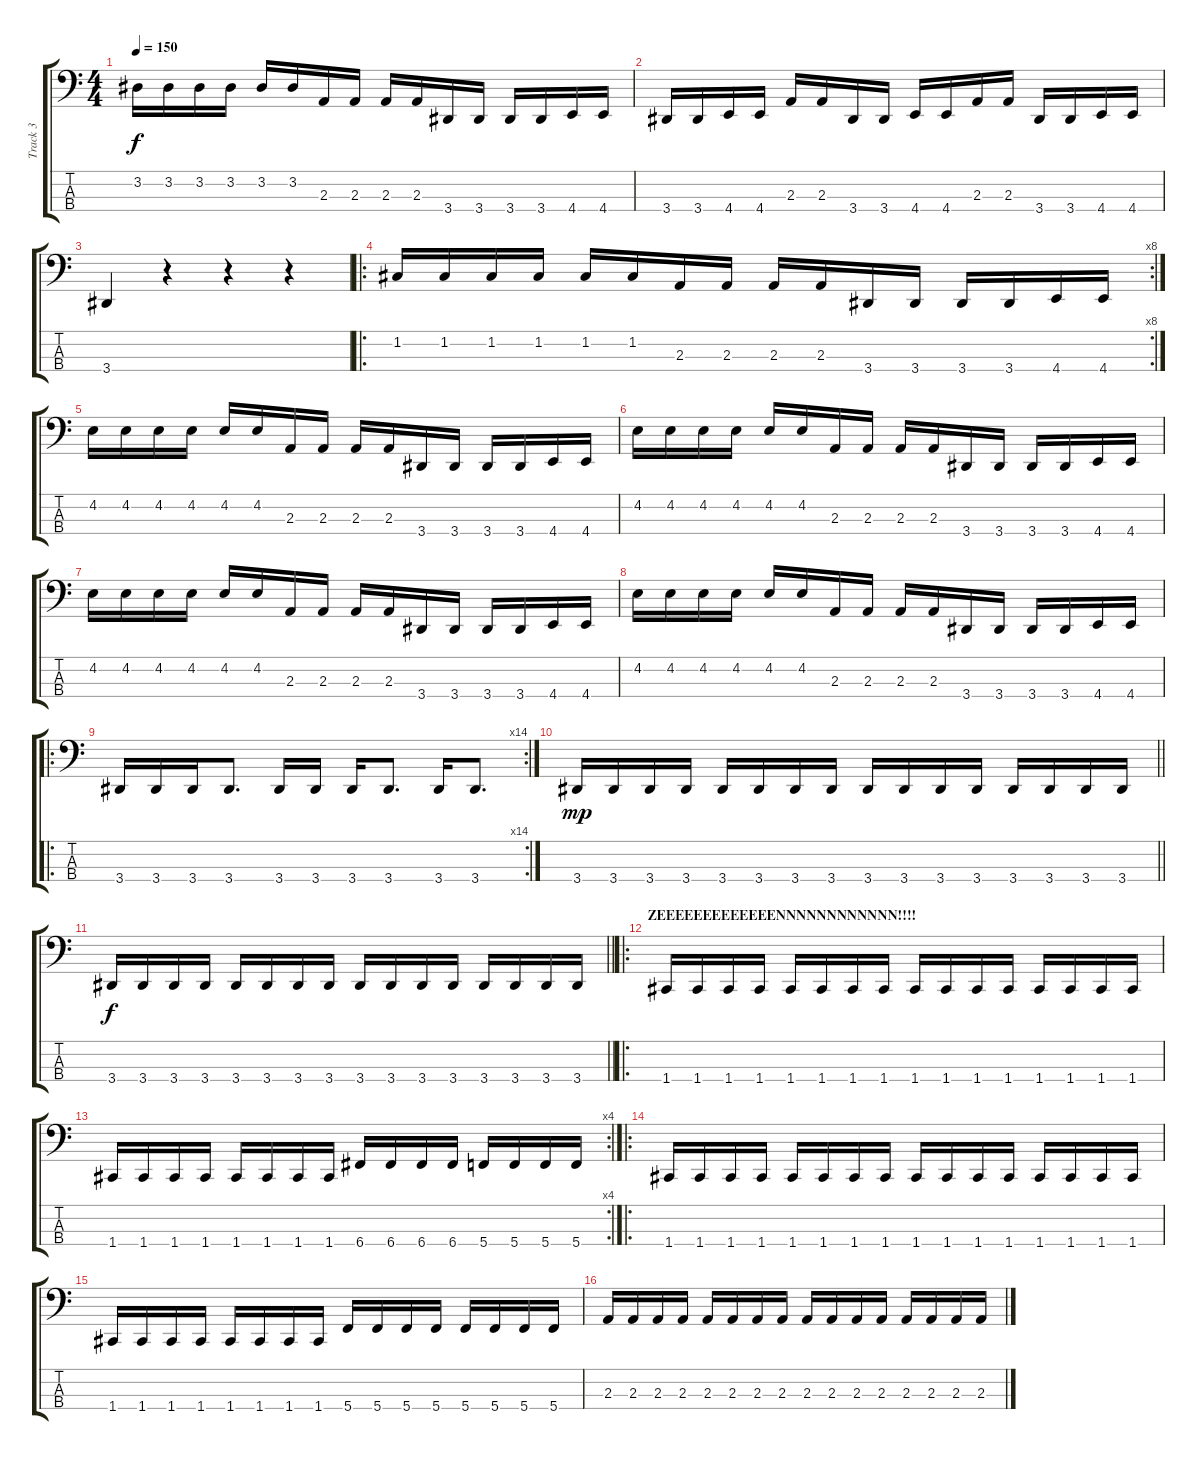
\track ("Track 3" "Track 3") {instrument electricbasspick}
\staff {score tabs}
\tuning (G2 C2 G1 C1) {hide}
\ts (4 4)
\tempo 150
\clef f4
\ks c
3.2.16{dy f} 3.2.16 3.2.16 3.2.16 3.2.16 3.2.16 2.3.16 2.3.16 2.3.16 2.3.16 3.4.16 3.4.16 3.4.16 3.4.16 4.4.16 4.4.16 |
3.4.16 3.4.16 4.4.16 4.4.16 2.3.16 2.3.16 3.4.16 3.4.16 4.4.16 4.4.16 2.3.16 2.3.16 3.4.16 3.4.16 4.4.16 4.4.16 |
3.4.4 r.4 r.4 r.4 |
\ro
\rc 8
1.2.16 1.2.16 1.2.16 1.2.16 1.2.16 1.2.16 2.3.16 2.3.16 2.3.16 2.3.16 3.4.16 3.4.16 3.4.16 3.4.16 4.4.16 4.4.16 |
4.2.16 4.2.16 4.2.16 4.2.16 4.2.16 4.2.16 2.3.16 2.3.16 2.3.16 2.3.16 3.4.16 3.4.16 3.4.16 3.4.16 4.4.16 4.4.16 |
4.2.16 4.2.16 4.2.16 4.2.16 4.2.16 4.2.16 2.3.16 2.3.16 2.3.16 2.3.16 3.4.16 3.4.16 3.4.16 3.4.16 4.4.16 4.4.16 |
4.2.16 4.2.16 4.2.16 4.2.16 4.2.16 4.2.16 2.3.16 2.3.16 2.3.16 2.3.16 3.4.16 3.4.16 3.4.16 3.4.16 4.4.16 4.4.16 |
4.2.16 4.2.16 4.2.16 4.2.16 4.2.16 4.2.16 2.3.16 2.3.16 2.3.16 2.3.16 3.4.16 3.4.16 3.4.16 3.4.16 4.4.16 4.4.16 |
\ro
\rc 14
3.4.16 3.4.16 3.4.16 3.4.8{d} 3.4.16 3.4.16 3.4.16 3.4.8{d} 3.4.16 3.4.8{d} |
\barLineRight lightlight
3.4.16{dy mp} 3.4.16 3.4.16 3.4.16 3.4.16 3.4.16 3.4.16 3.4.16 3.4.16 3.4.16 3.4.16 3.4.16 3.4.16 3.4.16 3.4.16 3.4.16 |
\barLineRight lightlight
3.4.16{dy f} 3.4.16 3.4.16 3.4.16 3.4.16 3.4.16 3.4.16 3.4.16 3.4.16 3.4.16 3.4.16 3.4.16 3.4.16 3.4.16 3.4.16 3.4.16 |
\ro
\section ("" "ZEEEEEEEEEEEEENNNNNNNNNNNN!!!!")
1.4.16 1.4.16 1.4.16 1.4.16 1.4.16 1.4.16 1.4.16 1.4.16 1.4.16 1.4.16 1.4.16 1.4.16 1.4.16 1.4.16 1.4.16 1.4.16 |
\rc 4
1.4.16 1.4.16 1.4.16 1.4.16 1.4.16 1.4.16 1.4.16 1.4.16 6.4.16 6.4.16 6.4.16 6.4.16 5.4.16 5.4.16 5.4.16 5.4.16 |
\ro
1.4.16 1.4.16 1.4.16 1.4.16 1.4.16 1.4.16 1.4.16 1.4.16 1.4.16 1.4.16 1.4.16 1.4.16 1.4.16 1.4.16 1.4.16 1.4.16 |
1.4.16 1.4.16 1.4.16 1.4.16 1.4.16 1.4.16 1.4.16 1.4.16 5.4.16 5.4.16 5.4.16 5.4.16 5.4.16 5.4.16 5.4.16 5.4.16 |
2.3.16 2.3.16 2.3.16 2.3.16 2.3.16 2.3.16 2.3.16 2.3.16 2.3.16 2.3.16 2.3.16 2.3.16 2.3.16 2.3.16 2.3.16 2.3.16
